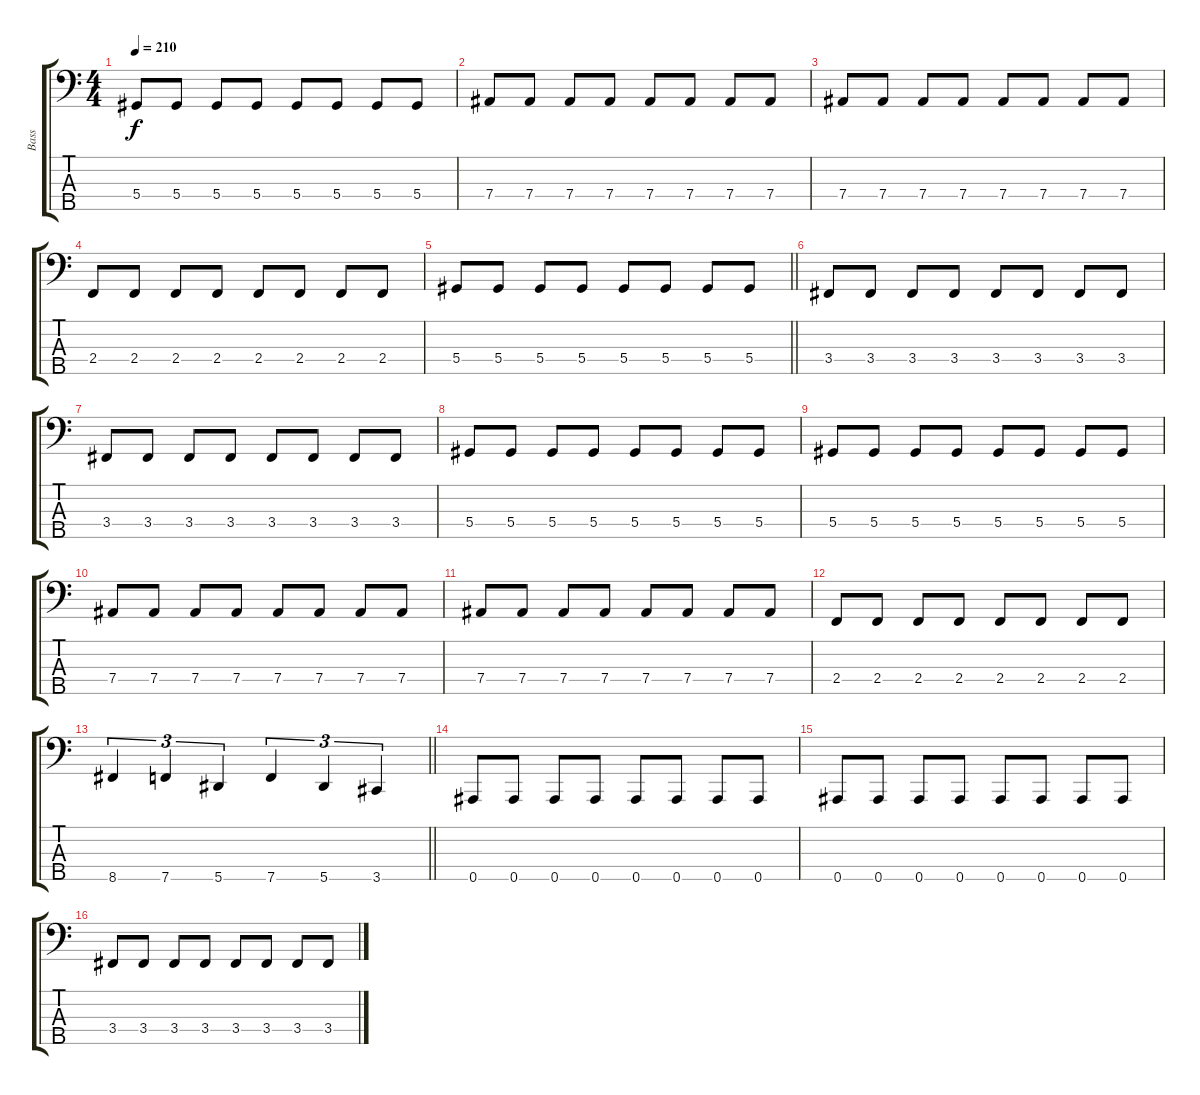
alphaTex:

\track ("Bass" "Bass") {instrument electricbassfinger}
\staff {score tabs}
\tuning (Gb2 Db2 Ab1 Eb1 Bb0) {hide}
\ts (4 4)
\tempo 210
\clef f4
\ks c
5.4.8{dy f} 5.4.8 5.4.8 5.4.8 5.4.8 5.4.8 5.4.8 5.4.8 |
7.4.8 7.4.8 7.4.8 7.4.8 7.4.8 7.4.8 7.4.8 7.4.8 |
7.4.8 7.4.8 7.4.8 7.4.8 7.4.8 7.4.8 7.4.8 7.4.8 |
2.4.8 2.4.8 2.4.8 2.4.8 2.4.8 2.4.8 2.4.8 2.4.8 |
\barLineRight lightlight
5.4.8 5.4.8 5.4.8 5.4.8 5.4.8 5.4.8 5.4.8 5.4.8 |
3.4.8 3.4.8 3.4.8 3.4.8 3.4.8 3.4.8 3.4.8 3.4.8 |
3.4.8 3.4.8 3.4.8 3.4.8 3.4.8 3.4.8 3.4.8 3.4.8 |
5.4.8 5.4.8 5.4.8 5.4.8 5.4.8 5.4.8 5.4.8 5.4.8 |
5.4.8 5.4.8 5.4.8 5.4.8 5.4.8 5.4.8 5.4.8 5.4.8 |
7.4.8 7.4.8 7.4.8 7.4.8 7.4.8 7.4.8 7.4.8 7.4.8 |
7.4.8 7.4.8 7.4.8 7.4.8 7.4.8 7.4.8 7.4.8 7.4.8 |
2.4.8 2.4.8 2.4.8 2.4.8 2.4.8 2.4.8 2.4.8 2.4.8 |
\barLineRight lightlight
8.5.4{tu (3 2)} 7.5.4{tu (3 2)} 5.5.4{tu (3 2)} 7.5.4{tu (3 2)} 5.5.4{tu (3 2)} 3.5.4{tu (3 2)} |
0.5.8 0.5.8 0.5.8 0.5.8 0.5.8 0.5.8 0.5.8 0.5.8 |
0.5.8 0.5.8 0.5.8 0.5.8 0.5.8 0.5.8 0.5.8 0.5.8 |
3.4.8 3.4.8 3.4.8 3.4.8 3.4.8 3.4.8 3.4.8 3.4.8
